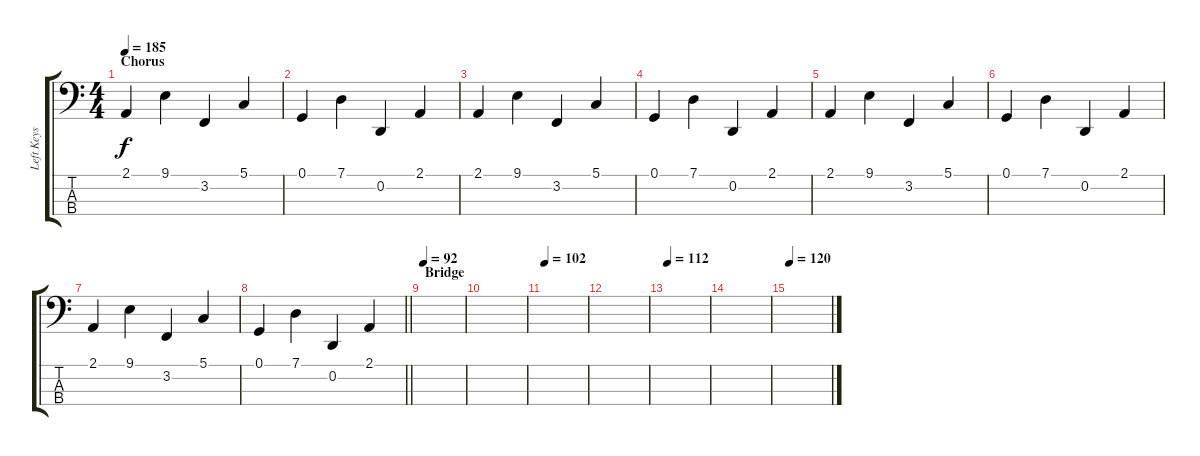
\track ("Left Keys" "Left Keys") {instrument accordion}
\staff {score tabs}
\tuning (G2 D2 A1 E1) {hide}
\ts (4 4)
\section ("" "Chorus")
\tempo 185
\clef f4
\ks c
2.1.4{dy f} 9.1.4 3.2.4 5.1.4 |
0.1.4 7.1.4 0.2.4 2.1.4 |
2.1.4 9.1.4 3.2.4 5.1.4 |
0.1.4 7.1.4 0.2.4 2.1.4 |
2.1.4 9.1.4 3.2.4 5.1.4 |
0.1.4 7.1.4 0.2.4 2.1.4 |
2.1.4 9.1.4 3.2.4 5.1.4 |
\barLineRight lightlight
0.1.4 7.1.4 0.2.4 2.1.4 |
\section ("" "Bridge")
\tempo 92
|
|
\tempo 102
|
|
\tempo 112
|
|
\tempo 120
